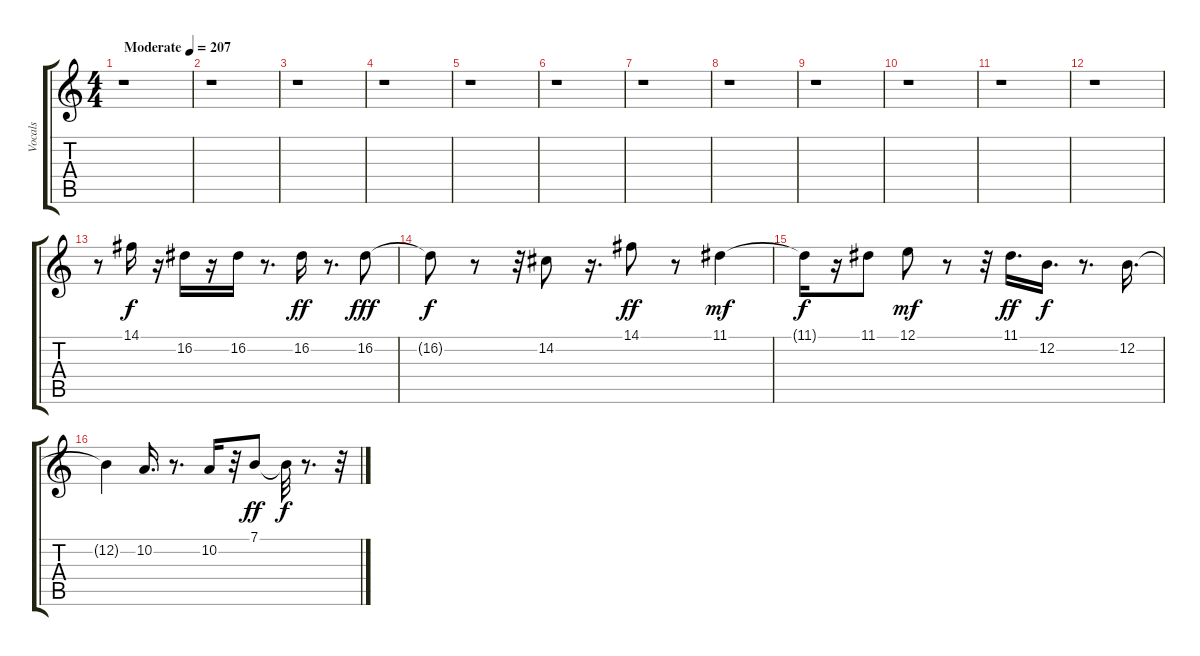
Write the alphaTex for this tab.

\track ("Vocals" "Vocals") {instrument pad3polysynth}
\staff {score tabs}
\tuning (E4 B3 G3 D3 A2 E2) {hide}
\ts (4 4)
\tempo (207 "Moderate")
\clef g2
\ks c
r.1{dy f instrument pad3polysynth} |
r.1 |
r.1 |
r.1 |
r.1 |
r.1 |
r.1 |
r.1 |
r.1 |
r.1 |
r.1 |
r.1 |
r.8 14.1.16 r.16 16.2.16 r.16 16.2.16 r.8{d} 16.2.16{dy ff} r.8{d} 16.2.8{dy fff} |
16.2{t}.8{dy f} r.8 r.32 14.2.8 r.16{d} 14.1.8{dy ff} r.8 11.1.4{dy mf} |
11.1{t}.16{dy f} r.16 11.1.8 12.1.8{dy mf} r.8 r.32 11.1.16{d dy ff} 12.2.16{d dy f} r.8{d} 12.2.16{d} |
12.2{t}.4 10.2.16{d} r.8{d} 10.2.16 r.32 7.1.8{dy ff} 7.1{t}.32{dy f} r.8{d} r.32
